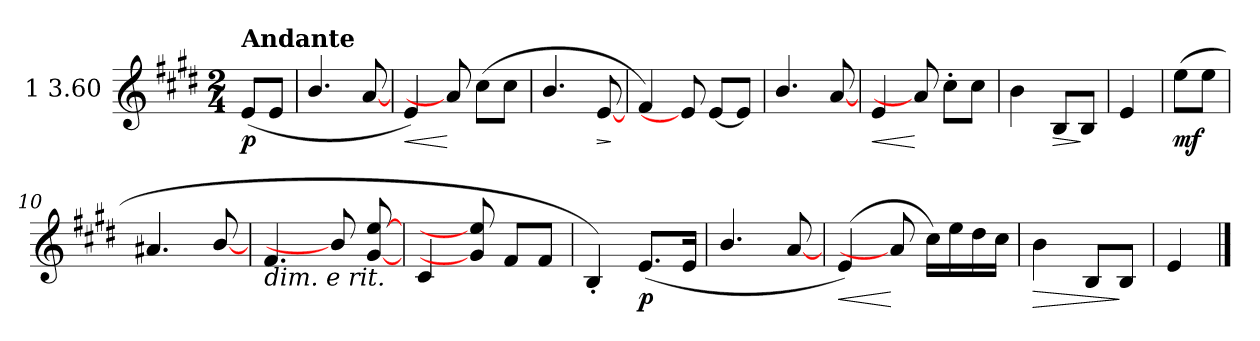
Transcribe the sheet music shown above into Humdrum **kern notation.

**kern	**dynam
*part1	*part1
*staff1	*staff1
*I"1 3.60	*
*clefG2	*
*k[f#c#g#d#]	*
*M2/4	*
=	=
!LO:TX:a:B:t=Andante	!
!	!LO:DY:b
(<8e/L	p
8e/J	.
=1	=1
4.b/	.
[8a/	.
=2	=2
!	!LO:HP:b
4e/)	<
8a/]	[
(>8cc#\L	.
8cc#\J	.
=3	=3
4.b/	.
!	!LO:HP:b
[8e/	>
.	]
=4	=4
4f#/)	.
8e/]	.
[<8e/L	.
8e/J]	.
!!LO:LB:g=z
=5	=5
4.b/	.
[8a/	.
=6	=6
!	!LO:HP:b
4e/	<
8a/]	[
8cc#'>\L	.
8cc#\J	.
=7	=7
4b\	.
!	!LO:HP:b
8B/L	>
8BZ>/J	]
=8	=8
4e/	.
!!LO:LB:g=z
=9!|	=9!|
!	!LO:DY:b
(>8ee\L	mf
8ee\J	.
=10	=10
4.a#X/	.
[8b/	.
=11	=11
!LO:TX:b:i:t=dim. e rit.	!
4.f#/	.
8b/]	.
[8g#/ [8ee/	.
=12	=12
4c#/	.
8g#/] 8ee/]	.
8f#/L	.
8f#/J	.
!!LO:LB:g=z
=13	=13
4B'>/)	.
!	!LO:DY:b
(<8.e/L	p
16e/Jk	.
=14	=14
4.b/	.
[8a/	.
=15	=15
!	!LO:HP:b
(<4e/)	<
8a/]	[
16cc#\LL)	.
16ee\	.
16dd#\	.
16cc#\JJ	.
=16	=16
!	!LO:HP:b
4b\	>
8B/L	.
8B/J	]
=17	=17
4e/	.
==	==
*-	*-
